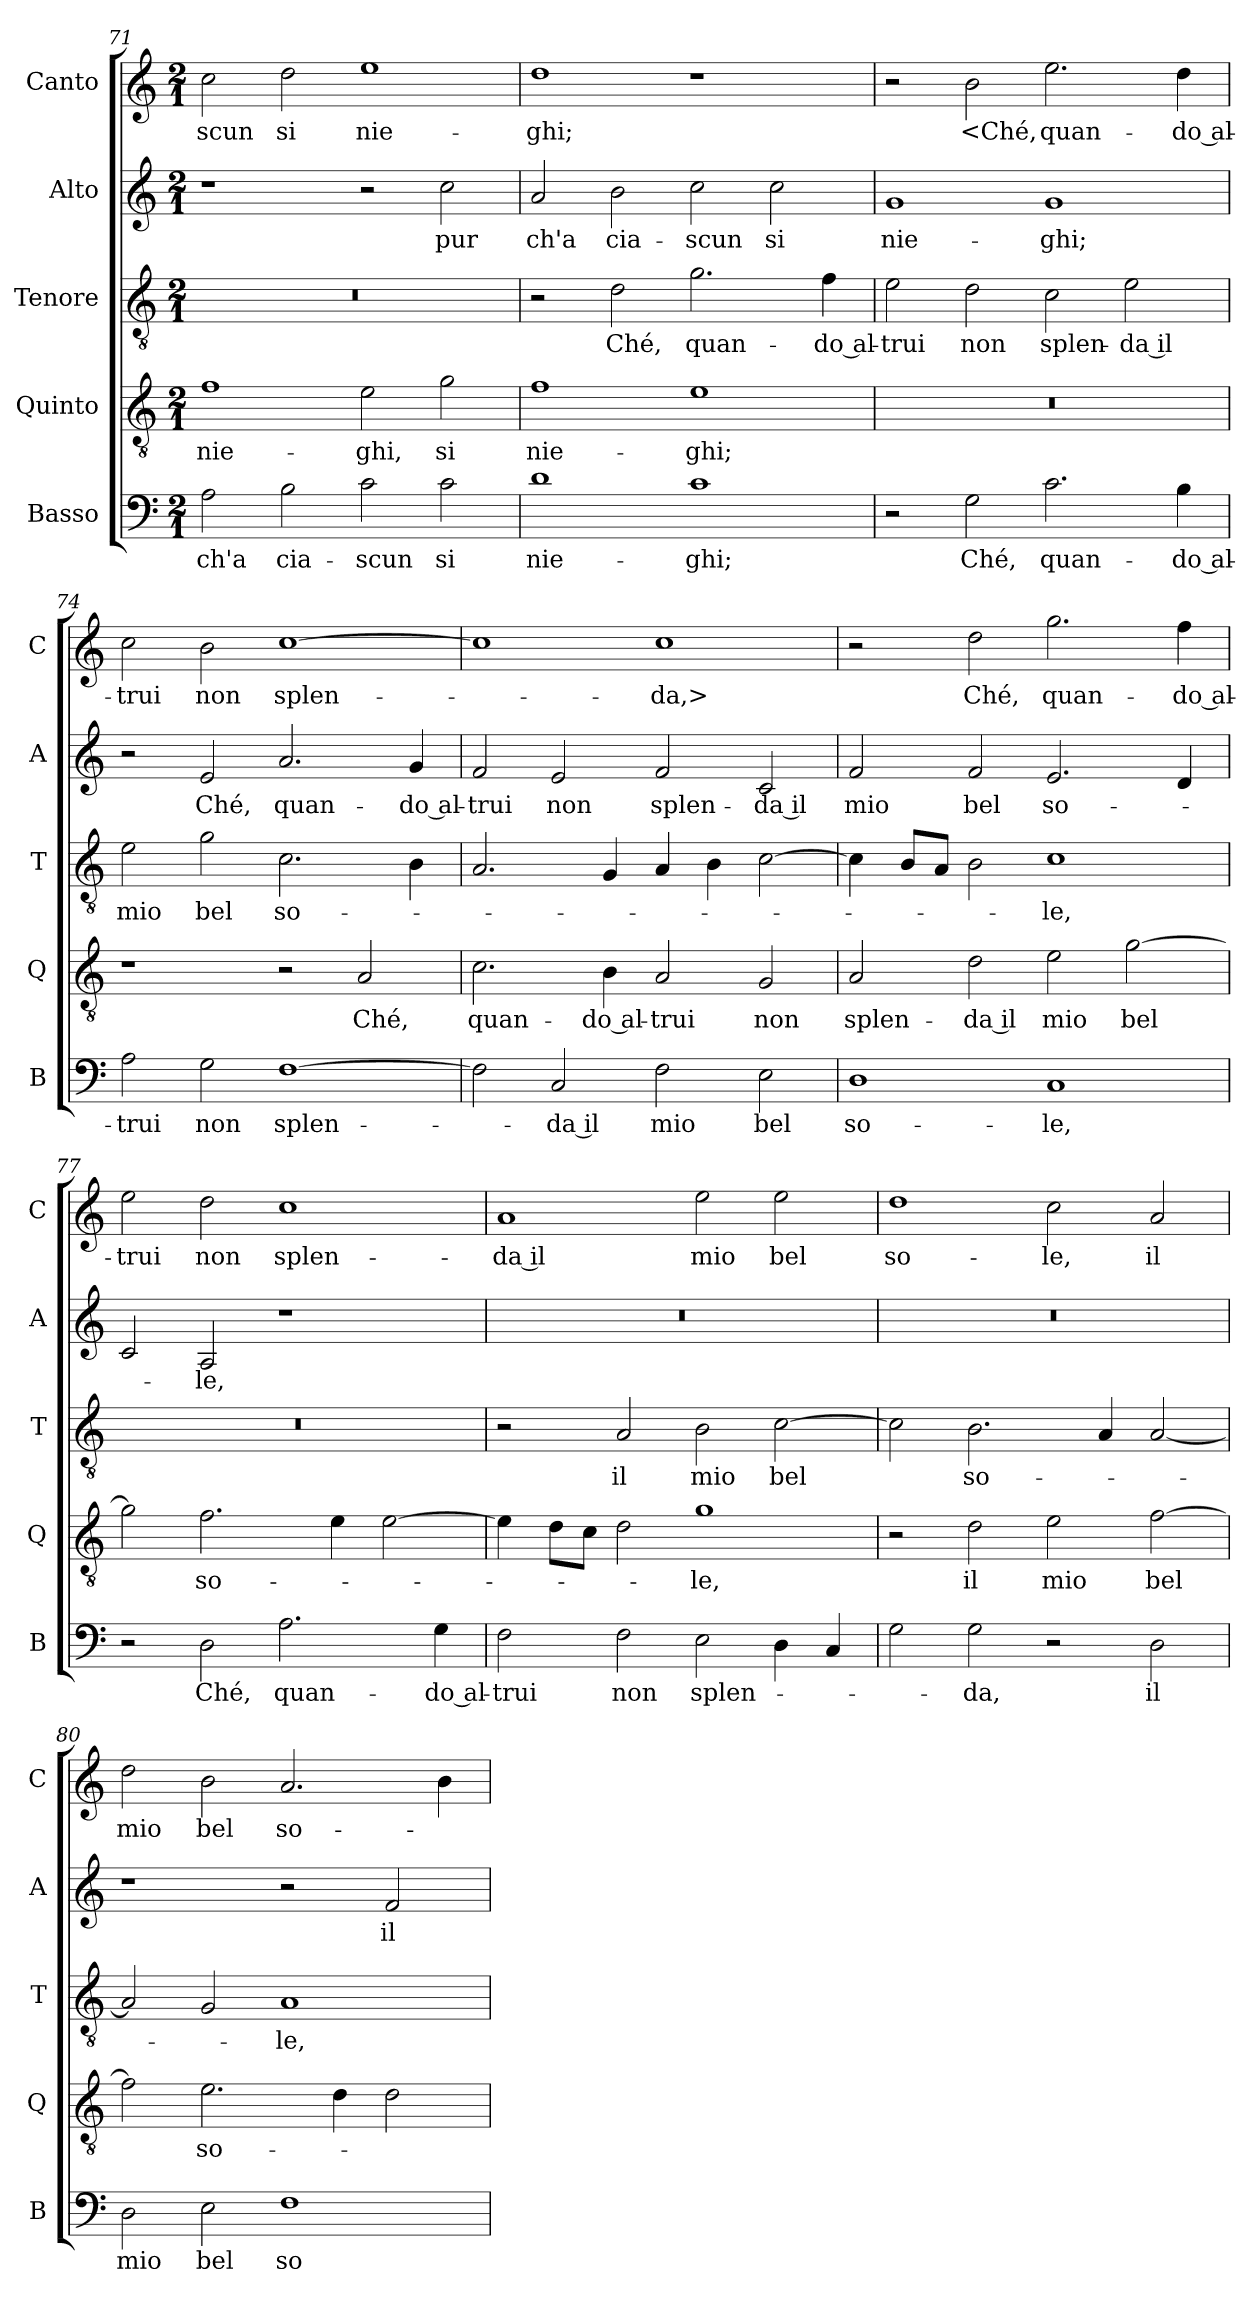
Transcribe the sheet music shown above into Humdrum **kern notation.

**kern	**text	**kern	**text	**kern	**text	**kern	**text	**kern	**text
*part5	*part5	*part4	*part4	*part3	*part3	*part2	*part2	*part1	*part1
*staff5	*staff5	*staff4	*staff4	*staff3	*staff3	*staff2	*staff2	*staff1	*staff1
*I"Basso	*	*I"Quinto	*	*I"Tenore	*	*I"Alto	*	*I"Canto	*
*I'B	*	*I'Q	*	*I'T	*	*I'A	*	*I'C	*
*clefF4	*	*clefGv2	*	*clefGv2	*	*clefG2	*	*clefG2	*
*k[]	*	*k[]	*	*k[]	*	*k[]	*	*k[]	*
*M2/1	*	*M2/1	*	*M2/1	*	*M2/1	*	*M2/1	*
=71	=71	=71	=71	=71	=71	=71	=71	=71	=71
2A	ch'a	1f	nie-	0r	.	1r	.	2cc	-scun
2B	cia-	.	.	.	.	.	.	2dd	si
2c	-scun	2e	-ghi,	.	.	2r	.	1ee	nie-
2c	si	2g	si	.	.	2cc	pur	.	.
=72	=72	=72	=72	=72	=72	=72	=72	=72	=72
1d	nie-	1f	nie-	2r	.	2a	ch'a	1dd	-ghi;
.	.	.	.	2d	Ché,	2b	cia-	.	.
1c	-ghi;	1e	-ghi;	2.g	quan-	2cc	-scun	1r	.
.	.	.	.	.	.	2cc	si	.	.
.	.	.	.	4f	-do al-	.	.	.	.
=73	=73	=73	=73	=73	=73	=73	=73	=73	=73
2r	.	0r	.	2e	-trui	1g	nie-	2r	.
2G	Ché,	.	.	2d	non	.	.	2b	<Ché,
2.c	quan-	.	.	2c	splen-	1g	-ghi;	2.ee	quan-
.	.	.	.	2e	-da il	.	.	.	.
4B	-do al-	.	.	.	.	.	.	4dd	-do al-
=74	=74	=74	=74	=74	=74	=74	=74	=74	=74
2A	-trui	1r	.	2e	mio	2r	.	2cc	-trui
2G	non	.	.	2g	bel	2e	Ché,	2b	non
[1F	splen-	2r	.	2.c	so-	2.a	quan-	[1cc	splen-
.	.	2A	Ché,	.	.	.	.	.	.
.	.	.	.	4B	.	4g	-do al-	.	.
=75	=75	=75	=75	=75	=75	=75	=75	=75	=75
2F]	.	2.c	quan-	2.A	.	2f	-trui	1cc]	.
2C	-da il	.	.	.	.	2e	non	.	.
.	.	4B	-do al-	4G	.	.	.	.	.
2F	mio	2A	-trui	4A	.	2f	splen-	1cc	-da,>
.	.	.	.	4B	.	.	.	.	.
2E	bel	2G	non	[2c	.	2c	-da il	.	.
=76	=76	=76	=76	=76	=76	=76	=76	=76	=76
1D	so-	2A	splen-	4c]	.	2f	mio	2r	.
.	.	.	.	8BL	.	.	.	.	.
.	.	.	.	8AJ	.	.	.	.	.
.	.	2d	-da il	2B	.	2f	bel	2dd	Ché,
1C	-le,	2e	mio	1c	-le,	2.e	so-	2.gg	quan-
.	.	[2g	bel	.	.	.	.	.	.
.	.	.	.	.	.	4d	.	4ff	-do al-
=77	=77	=77	=77	=77	=77	=77	=77	=77	=77
2r	.	2g]	.	0r	.	2c	.	2ee	-trui
2D	Ché,	2.f	so-	.	.	2A	-le,	2dd	non
2.A	quan-	.	.	.	.	1r	.	1cc	splen-
.	.	4e	.	.	.	.	.	.	.
.	.	[2e	.	.	.	.	.	.	.
4G	-do al-	.	.	.	.	.	.	.	.
=78	=78	=78	=78	=78	=78	=78	=78	=78	=78
2F	-trui	4e]	.	2r	.	0r	.	1a	-da il
.	.	8dL	.	.	.	.	.	.	.
.	.	8cJ	.	.	.	.	.	.	.
2F	non	2d	.	2A	il	.	.	.	.
2E	splen-	1g	-le,	2B	mio	.	.	2ee	mio
4D	.	.	.	[2c	bel	.	.	2ee	bel
4C	.	.	.	.	.	.	.	.	.
=79	=79	=79	=79	=79	=79	=79	=79	=79	=79
2G	.	2r	.	2c]	.	0r	.	1dd	so-
2G	-da,	2d	il	2.B	so-	.	.	.	.
2r	.	2e	mio	.	.	.	.	2cc	-le,
.	.	.	.	4A	.	.	.	.	.
2D	il	[2f	bel	[2A	.	.	.	2a	il
=80	=80	=80	=80	=80	=80	=80	=80	=80	=80
2D	mio	2f]	.	2A]	.	1r	.	2dd	mio
2E	bel	2.e	so-	2G	.	.	.	2b	bel
1F	so-	.	.	1A	-le,	2r	.	2.a	so-
.	.	4d	.	.	.	.	.	.	.
.	.	2d	.	.	.	2f	il	.	.
.	.	.	.	.	.	.	.	4b	.
=	=	=	=	=	=	=	=	=	=
*-	*-	*-	*-	*-	*-	*-	*-	*-	*-
